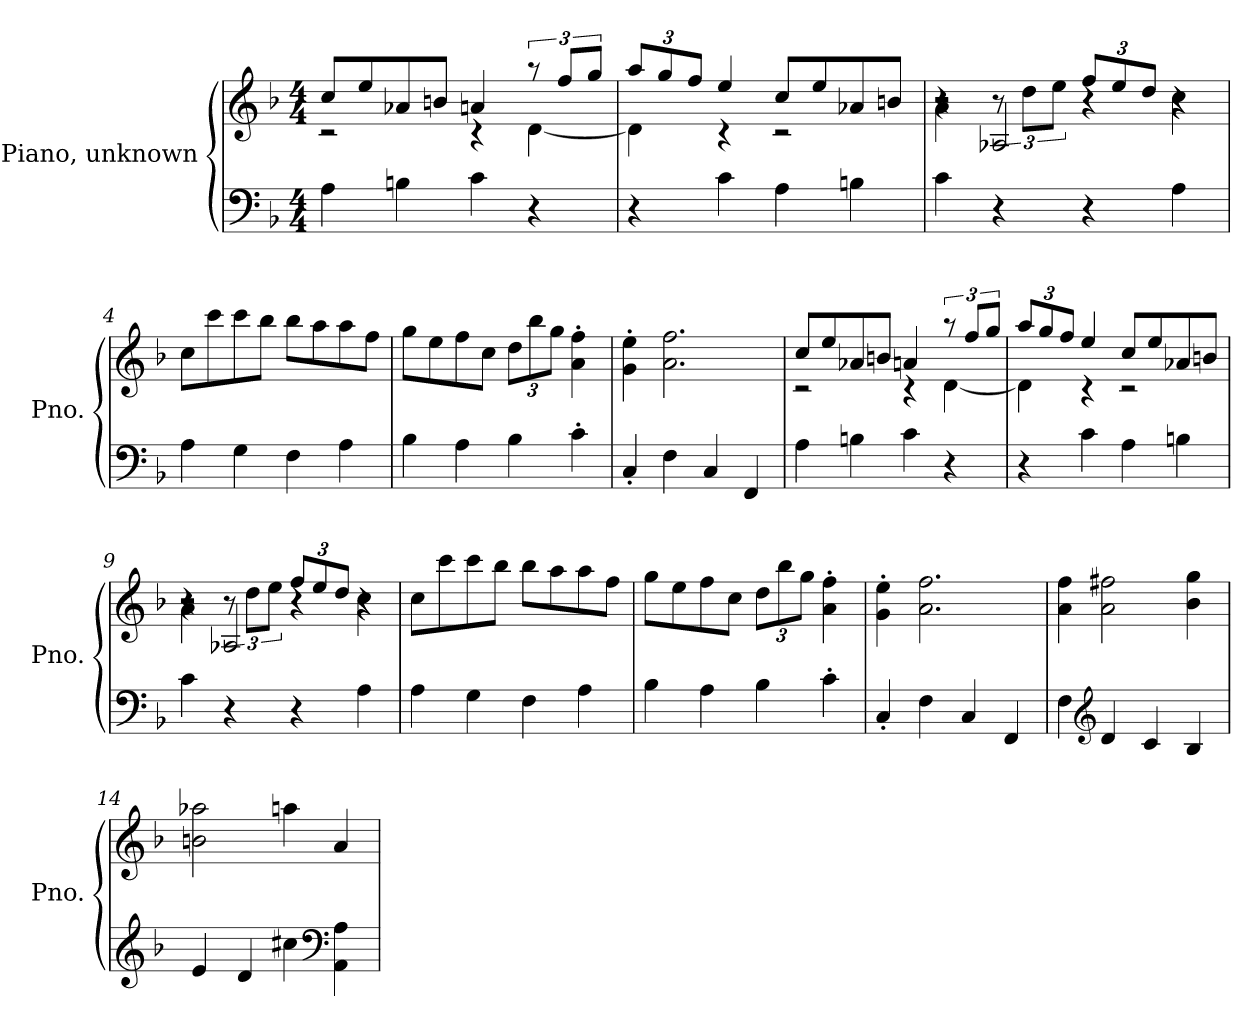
**kern	**kern
*part1	*part1
*staff2	*staff1
*I"Piano, unknown	*
*I'Pno.	*
*clefF4	*clefG2
*k[b-]	*k[b-]
*M4/4	*M4/4
*MM120	*MM120
=1	=1
*	*^
4A\	8cc/L	2r
.	8ee/	.
4Bn\	8a-X/	.
.	8bn/J	.
4c\	4an/	4r
4r	12r	[4d\
.	12ff/L	.
.	12gg/J	.
=2	=2	=2
*	*Xbrackettup	*
4r	12aa/L	4d\]
.	12gg/	.
.	12ff/J	.
4c\	4ee/	4r
4A\	8cc/L	2r
.	8ee/	.
4Bn\	8a-X/	.
.	8bn/J	.
=3	=3	=3
*	*	*^
4c\	2r	4a\	4r
*	*	*brackettup	*
4r	.	12r	2A-X/
.	.	12dd\L	.
.	.	12ee\J	.
*	*Xbrackettup	*	*
4r	12ff/L	4r	.
.	12ee/	.	.
.	12dd/J	.	.
4A\	4r	4cc\	4r
*	*v	*v	*v
=4	=4
4A\	8cc\L
.	8ccc\
4G\	8ccc\
.	8bb-\J
4F\	8bb-\L
.	8aa\
4A\	8aa\
.	8ff\J
!!LO:LB:g=z
=5	=5
4B-\	8gg\L
.	8ee\
4A\	8ff\
.	8cc\J
4B-\	12dd\L
.	12bb-\
.	12gg\J
4c'\	4a\' 4ff\'
=6	=6
4C'/	4g\' 4ee\'
4F\	2.a\ 2.ff\
4C/	.
4FF/	.
=7	=7
*	*^
4A\	8cc/L	2r
.	8ee/	.
4Bn\	8a-X/	.
.	8bn/J	.
4c\	4an/	4r
*	*brackettup	*
4r	12r	[4d\
.	12ff/L	.
.	12gg/J	.
=8	=8	=8
*	*Xbrackettup	*
4r	12aa/L	4d\]
.	12gg/	.
.	12ff/J	.
4c\	4ee/	4r
4A\	8cc/L	2r
.	8ee/	.
4Bn\	8a-X/	.
.	8bn/J	.
=9	=9	=9
*	*	*^
4c\	2r	4a\	4r
*	*	*brackettup	*
4r	.	12r	2A-X/
.	.	12dd\L	.
.	.	12ee\J	.
*	*Xbrackettup	*	*
4r	12ff/L	4r	.
.	12ee/	.	.
.	12dd/J	.	.
4A\	4r	4cc\	4r
*	*v	*v	*v
!!LO:LB:g=z
=10	=10
4A\	8cc\L
.	8ccc\
4G\	8ccc\
.	8bb-\J
4F\	8bb-\L
.	8aa\
4A\	8aa\
.	8ff\J
=11	=11
4B-\	8gg\L
.	8ee\
4A\	8ff\
.	8cc\J
4B-\	12dd\L
.	12bb-\
.	12gg\J
4c'\	4a\' 4ff\'
=12	=12
4C'/	4g\' 4ee\'
4F\	2.a\ 2.ff\
4C/	.
4FF/	.
=13	=13
4F\	4a\ 4ff\
*clefG2	*
4d/	2a\ 2ff#X\
4c/	.
4B-/	4b-\ 4gg\
=14	=14
4e/	2bn\ 2aa-X\
4d/	.
4cc#X\	4aan\
*clefF4	*
4AA\ 4A\	4a/
=	=
*-	*-
